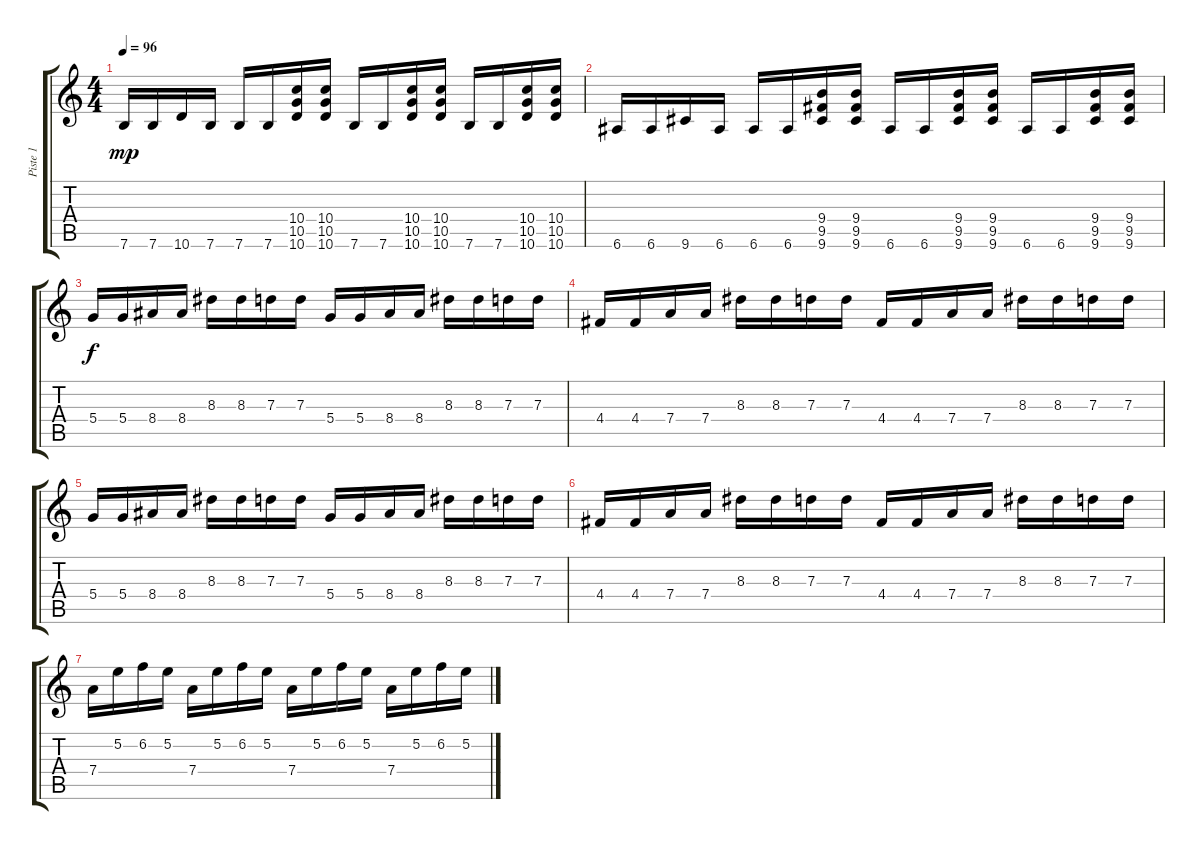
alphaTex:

\track ("Piste 1" "Piste 1") {instrument overdrivenguitar}
\staff {score tabs}
\tuning (E4 B3 G3 D3 A2 E2) {hide}
\ts (4 4)
\tempo 96
\clef g2
\ks c
7.6.16{dy mp} 7.6.16 10.6.16 7.6.16 7.6.16 7.6.16 (10.4 10.5 10.6).16 (10.4 10.5 10.6).16 7.6.16 7.6.16 (10.4 10.5 10.6).16 (10.4 10.5 10.6).16 7.6.16 7.6.16 (10.4 10.5 10.6).16 (10.4 10.5 10.6).16 |
6.6.16 6.6.16 9.6.16 6.6.16 6.6.16 6.6.16 (9.4 9.5 9.6).16 (9.4 9.5 9.6).16 6.6.16 6.6.16 (9.4 9.5 9.6).16 (9.4 9.5 9.6).16 6.6.16 6.6.16 (9.4 9.5 9.6).16 (9.4 9.5 9.6).16 |
5.4.16{dy f} 5.4.16 8.4.16 8.4.16 8.3.16 8.3.16 7.3.16 7.3.16 5.4.16 5.4.16 8.4.16 8.4.16 8.3.16 8.3.16 7.3.16 7.3.16 |
4.4.16 4.4.16 7.4.16 7.4.16 8.3.16 8.3.16 7.3.16 7.3.16 4.4.16 4.4.16 7.4.16 7.4.16 8.3.16 8.3.16 7.3.16 7.3.16 |
5.4.16 5.4.16 8.4.16 8.4.16 8.3.16 8.3.16 7.3.16 7.3.16 5.4.16 5.4.16 8.4.16 8.4.16 8.3.16 8.3.16 7.3.16 7.3.16 |
4.4.16 4.4.16 7.4.16 7.4.16 8.3.16 8.3.16 7.3.16 7.3.16 4.4.16 4.4.16 7.4.16 7.4.16 8.3.16 8.3.16 7.3.16 7.3.16 |
7.4.16 5.2.16 6.2.16 5.2.16 7.4.16 5.2.16 6.2.16 5.2.16 7.4.16 5.2.16 6.2.16 5.2.16 7.4.16 5.2.16 6.2.16 5.2.16
